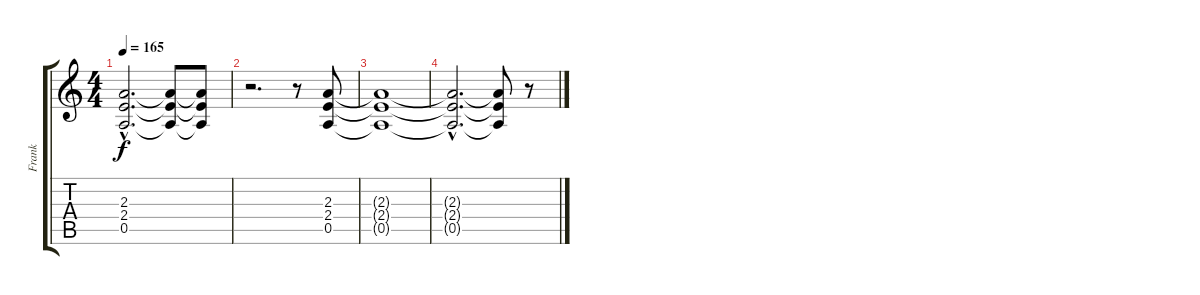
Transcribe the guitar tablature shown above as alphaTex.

\track ("Frank" "Frank") {instrument overdrivenguitar}
\staff {score tabs}
\tuning (E4 B3 G3 D3 A2 E2) {hide}
\ts (4 4)
\tempo 165
\clef g2
\ks c
(2.3{hac t} 2.4{hac t} 0.5{hac t}).2{d dy f} (2.3{t} 2.4{t} 0.5{t}).8 (2.3{t} 2.4{t} 0.5{t}).8 |
r.2{d} r.8 (2.3 2.4 0.5).8 |
(2.3{t} 2.4{t} 0.5{t}).1 |
(2.3{hac t} 2.4{hac t} 0.5{hac t}).2{d} (2.3{t} 2.4{t} 0.5{t}).8 r.8
